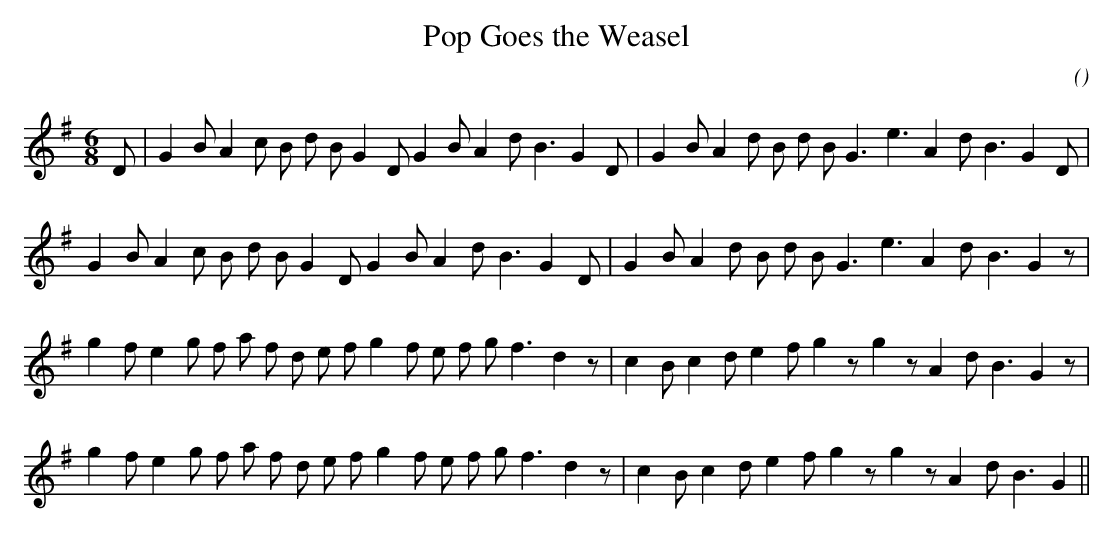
X:1
T: Pop Goes the Weasel
C:
O:
M:6/8
K:G
K:G
M:6/8
L:1/16
D2 |G4 B2 A4 c2 B2 d2 B2 G4 D2 G4 B2 A4 d2 B6 G4 D2 |G4 B2 A4 d2 B2 d2 B2 G6 e6 A4 d2 B6 G4 D2 |
G4 B2 A4 c2 B2 d2 B2 G4 D2 G4 B2 A4 d2 B6 G4 D2 |G4 B2 A4 d2 B2 d2 B2 G6 e6 A4 d2 B6 G4 z2 |
g4 f2 e4 g2 f2 a2 f2 d2 e2 f2 g4 f2 e2 f2 g2 f6 d4 z2 |c4 B2 c4 d2 e4 f2 g4 z2 g4 z2 A4 d2 B6 G4 z2 |
g4 f2 e4 g2 f2 a2 f2 d2 e2 f2 g4 f2 e2 f2 g2 f6 d4 z2 |c4 B2 c4 d2 e4 f2 g4 z2 g4 z2 A4 d2 B6 G4 ||
